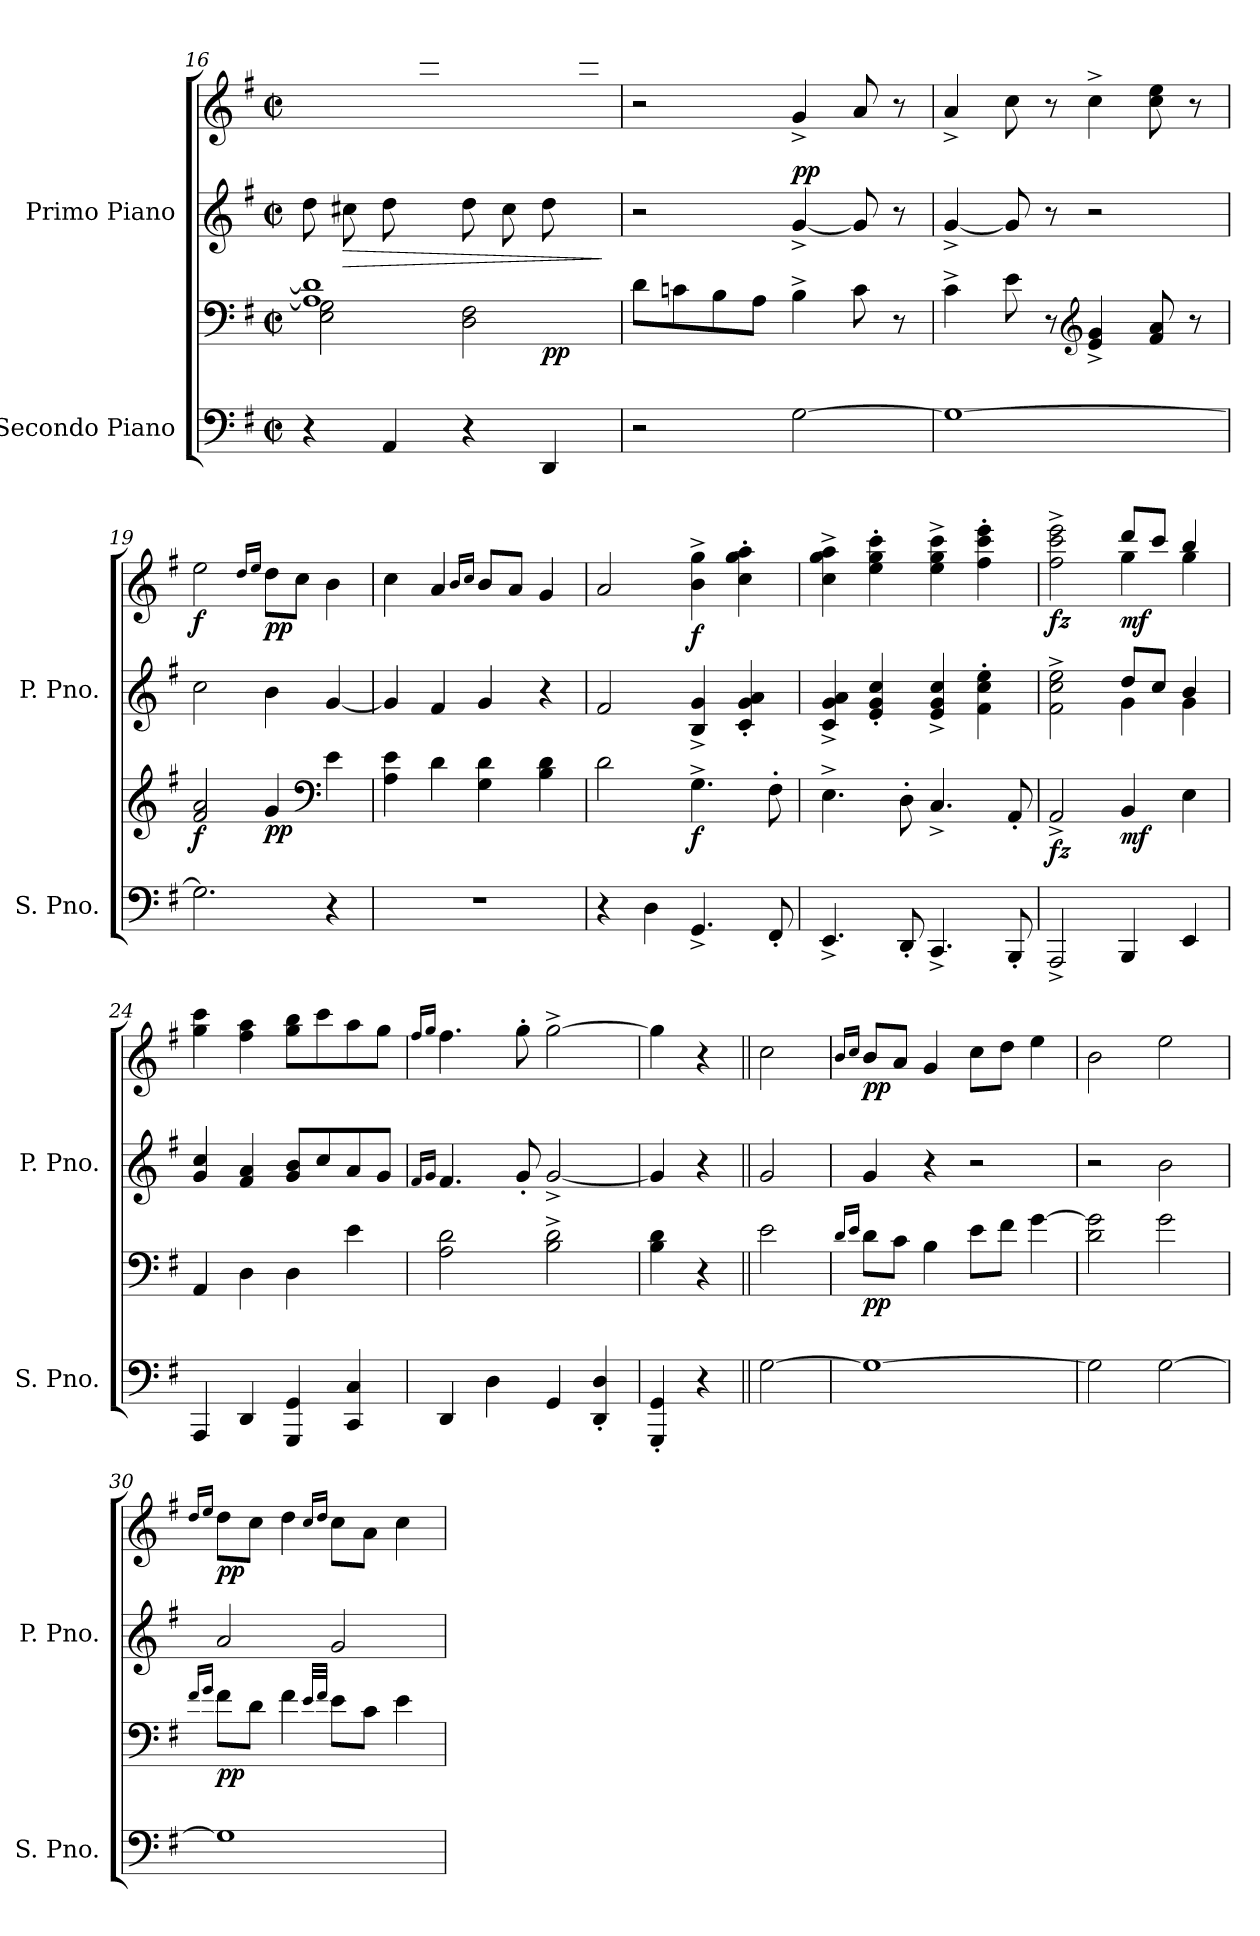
**kern	**kern	**dynam	**kern	**kern	**dynam
*part2	*part2	*part2	*part1	*part1	*part1
*staff4	*staff3	*staff3/4	*staff2	*staff1	*staff1/2
*I"Secondo Piano	*	*	*I"Primo Piano	*	*
*I'S. Pno.	*	*	*I'P. Pno.	*	*
*clefF4	*clefF4	*	*clefG2	*clefG2	*
*k[f#]	*k[f#]	*	*k[f#]	*k[f#]	*
*M2/2	*M2/2	*	*M2/2	*M2/2	*
*met(c|)	*met(c|)	*	*met(c|)	*met(c|)	*
=16	=16	=16	=16	=16	=16
*	*^	*	*	*^	*
*	*	*^	*	*	*	*	*
4r	1A] 1d]	2E\ 2G\	2.ryy	.	8dd\L	1ryy	4.ryy	.
!	!	!	!	!	!	!	!	!LO:HP:b=2
.	.	.	.	.	8cc#X\	.	.	>
4AA/	.	.	.	.	8dd\	.	.	.
.	.	.	.	.	8ryy	.	8ddd\J	.
4r	.	2D\ 2F#\	.	.	8dd\L	.	4.ryy	.
.	.	.	.	.	8cc#\	.	.	.
!	!	!	!	!LO:DY:b	!	!	!	!
4DD/	.	.	4ryy	pp	8dd\	.	.	.
.	.	.	.	.	8ryy	.	8ddd\J	.
*	*	*	*	*	*	*v	*v	*
.	.	.	.	.	.	.	]
*	*v	*v	*v	*	*	*	*
=17	=17	=17	=17	=17	=17
2r	8d\L	.	2r	2r	.
.	8cn\	.	.	.	.
.	8B\	.	.	.	.
.	8A\J	.	.	.	.
!	!	!	!	!	!LO:DY:a=2
[2G\	4B^\	.	[4g^/	4g^/	pp
.	8c\	.	8g/]	8a/	.
.	8r	.	8r	8r	.
!!LO:PB:g=z
=18	=18	=18	=18	=18	=18
1G_	4c^\	.	[4g^/	4a^/	.
.	8e\	.	8g/]	8cc\	.
.	8r	.	8r	8r	.
*	*clefG2	*	*	*	*
.	4e/^ 4g/^	.	2r	4cc^\	.
.	8f#/ 8a/	.	.	8cc\ 8ee\	.
.	8r	.	.	8r	.
=19	=19	=19	=19	=19	=19
!	!	!LO:DY:b	!	!	!LO:DY:b
2.G\]	2f#/ 2a/	f	2cc\	2ee\	f
.	.	.	.	16qdd/LL	.
.	.	.	.	16qee/JJ	.
!	!	!LO:DY:b	!	!	!LO:DY:b
.	4g/	pp	4b\	8dd\L	pp
.	.	.	.	8cc\J	.
*	*clefF4	*	*	*	*
4r	4e\	.	[4g/	4b\	.
=20	=20	=20	=20	=20	=20
1r	4A\ 4e\	.	4g/]	4cc\	.
.	4d\	.	4f#/	4a/	.
.	.	.	.	16qb/LL	.
.	.	.	.	16qcc/JJ	.
.	4G\ 4d\	.	4g/	8b/L	.
.	.	.	.	8a/J	.
.	4B\ 4d\	.	4r	4g/	.
=21	=21	=21	=21	=21	=21
4r	2d\	.	2f#/	2a/	.
4D\	.	.	.	.	.
!	!	!LO:DY:b	!	!	!LO:DY:b
4.GG^/	4.G^\	f	4B/^ 4g/^	4b\^ 4gg\^	f
.	.	.	4c/' 4g/' 4a/'	4cc\' 4gg\' 4aa\'	.
8FF#'/	8F#'\	.	.	.	.
=22	=22	=22	=22	=22	=22
4.EE^/	4.E^\	.	4c/^ 4g/^ 4a/^	4cc\^ 4gg\^ 4aa\^	.
.	.	.	4e/' 4g/' 4cc/'	4ee\' 4gg\' 4ccc\'	.
8DD'/	8D'\	.	.	.	.
4.CC^/	4.C^/	.	4e/^ 4g/^ 4cc/^	4ee\^ 4gg\^ 4ccc\^	.
.	.	.	4f#\' 4cc\' 4ee\'	4ff#\' 4ccc\' 4eee\'	.
8BBB'/	8AA'/	.	.	.	.
=23	=23	=23	=23	=23	=23
*	*	*	*^	*^	*
!	!	!LO:DY:b	!	!	!	!	!LO:DY:b
2AAA^/	2AA^/	fz	2f#\^ 2cc\^ 2ee\^	2rcyy	2ff#\^ 2ccc\^ 2eee\^	2ryy	fz
!	!	!LO:DY:b	!	!	!	!	!LO:DY:b
4BBB/	4BB/	mf	8dd/L	4g\	8ddd/L	4gg\	mf
.	.	.	8cc/J	.	8ccc/J	.	.
4EE/	4E\	.	4b/	4g\	4bb/	4gg\	.
*	*	*	*v	*v	*	*	*
*	*	*	*	*v	*v	*
!!LO:LB:g=z
=24	=24	=24	=24	=24	=24
4AAA/	4AA/	.	4g/ 4cc/	4gg\ 4ccc\	.
4DD/	4D\	.	4f#/ 4a/	4ff#\ 4aa\	.
4GGG/ 4GG/	4D\	.	8g/ 8b/L	8gg\ 8bb\L	.
.	.	.	8cc/	8ccc\	.
4CC/ 4C/	4e\	.	8a/	8aa\	.
.	.	.	8g/J	8gg\J	.
=25	=25	=25	=25	=25	=25
.	.	.	16qf#/LL	16qff#/LL	.
.	.	.	16qg/JJ	16qgg/JJ	.
4DD/	2A\ 2d\	.	4.f#/	4.ff#\	.
4D\	.	.	.	.	.
.	.	.	8g'/	8gg'\	.
4GG/	2B\^ 2d\^	.	[2g^/	[2gg^\	.
4DD/' 4D/'	.	.	.	.	.
=26	=26	=26	=26	=26	=26
4GGG/' 4GG/'	4B\ 4d\	.	4g/]	4gg\]	.
4r	4r	.	4r	4r	.
=27||	=27||	=27||	=27||	=27||	=27||
!	!	!LO:DY:b=2	!	!	!
!	!	!LO:DY:n=1:b	!	!	!
!	!	!LO:DY:n=2:b	!	!	!LO:DY:b
!	!	!	!	!	!LO:DY:n=1:b
[2G\	2e\	mp f other-dynamics	2g/	2cc\	f other-dynamics
=28	=28	=28	=28	=28	=28
.	16qd/LL	.	.	16qb/LL	.
.	16qe/JJ	.	.	16qcc/JJ	.
!	!	!LO:DY:b	!	!	!LO:DY:b
1G_	8d\L	pp	4g/	8b/L	pp
.	8c\J	.	.	8a/J	.
.	4B\	.	4r	4g/	.
.	8e\L	.	2r	8cc\L	.
.	8f#\J	.	.	8dd\J	.
.	[4g\	.	.	4ee\	.
=29	=29	=29	=29	=29	=29
2G\]	2d\ 2g\]	.	2r	2b\	.
!	!	!LO:DY:b=2	!	!	!
!	!	!LO:DY:n=1:b	!	!	!
!	!	!LO:DY:n=2:b	!	!	!LO:DY:b
!	!	!	!	!	!LO:DY:n=1:b
[2G\	2g\	mp f other-dynamics	2b\	2ee\	f other-dynamics
=30	=30	=30	=30	=30	=30
.	16qf#/LL	.	.	16qdd/LL	.
.	16qg/JJ	.	.	16qee/JJ	.
!	!	!LO:DY:b	!	!	!LO:DY:b
1G]	8f#\L	pp	2a/	8dd\L	pp
.	8d\J	.	.	8cc\J	.
.	4f#\	.	.	4dd\	.
.	32qe/LLL	.	.	16qcc/LL	.
.	32qf#/JJJ	.	.	16qdd/JJ	.
.	8e\L	.	2g/	8cc\L	.
.	8c\J	.	.	8a\J	.
.	4e\	.	.	4cc\	.
=	=	=	=	=	=
*-	*-	*-	*-	*-	*-
